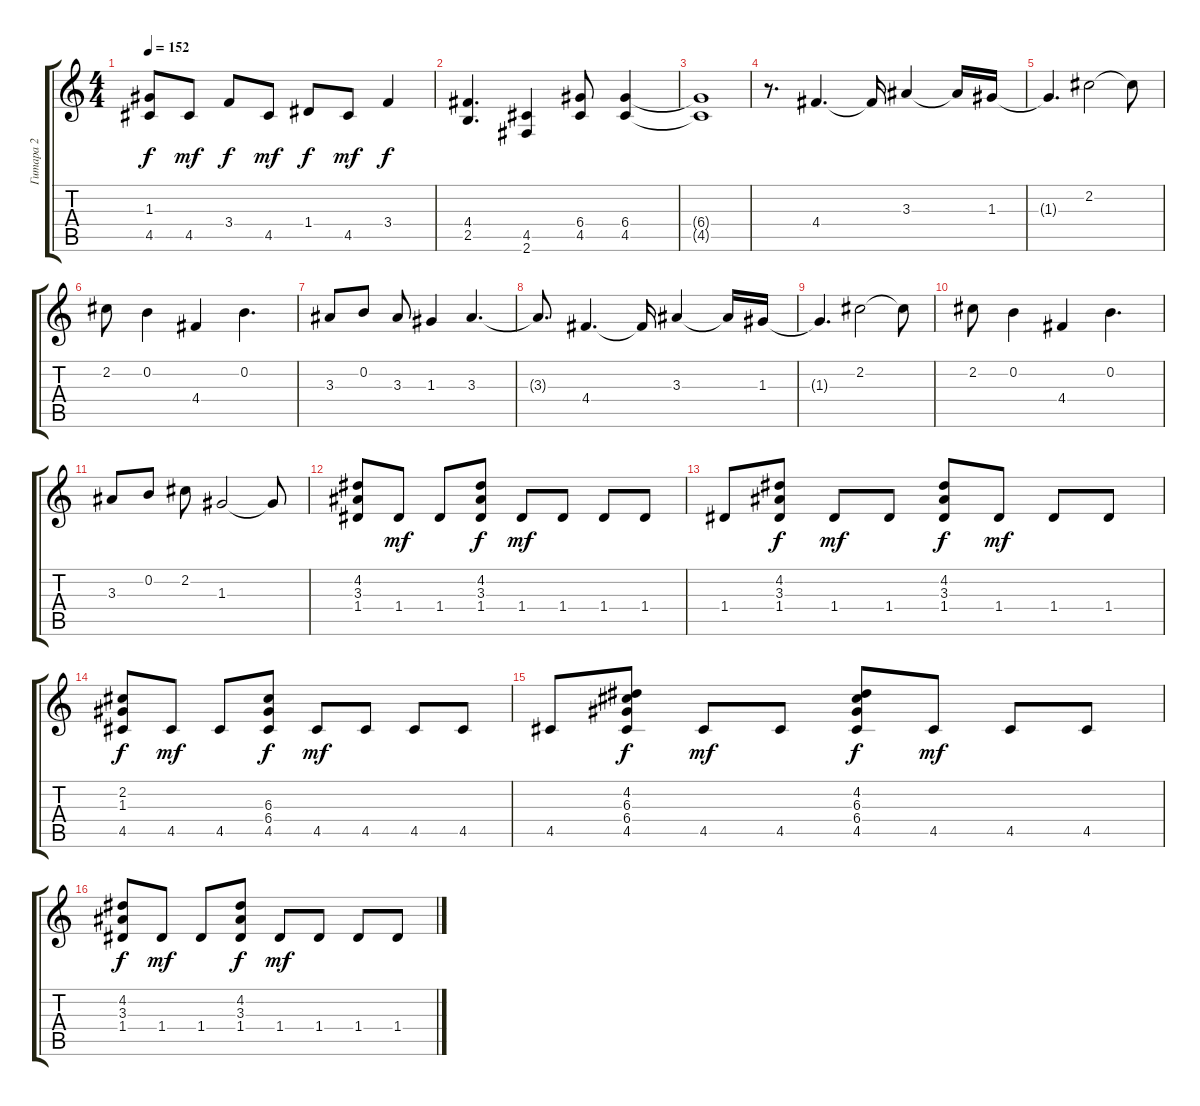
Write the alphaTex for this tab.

\track ("Гитара 2" "Гитара 2") {instrument overdrivenguitar}
\staff {score tabs}
\tuning (E4 B3 G3 D3 A2 E2) {hide}
\ts (4 4)
\tempo 152
\clef g2
\ks c
(1.3{t} 4.5{t}).8{dy f} 4.5.8{dy mf} 3.4.8{dy f} 4.5.8{dy mf} 1.4.8{dy f} 4.5.8{dy mf} 3.4.4{dy f} |
(4.4 2.5).4{d} (4.5 2.6).4 (6.4 4.5).8 (6.4 4.5).4 |
(6.4{t} 4.5{t}).1 |
r.8{d} 4.4.4{d} 4.4{t}.16 3.3.4 3.3{t}.16 1.3.16 |
1.3{t}.4{d} 2.2.2 2.2{t}.8 |
2.2.8 0.2.4 4.4.4 0.2.4{d} |
3.3.8 0.2.8 3.3.8 1.3.4 3.3.4{d} |
3.3{t}.8{d} 4.4.4{d} 4.4{t}.16 3.3.4 3.3{t}.16 1.3.16 |
1.3{t}.4{d} 2.2.2 2.2{t}.8 |
2.2.8 0.2.4 4.4.4 0.2.4{d} |
3.3.8 0.2.8 2.2.8 1.3.2 1.3{t}.8 |
(4.2 3.3 1.4).8 1.4.8{dy mf} 1.4.8 (4.2 3.3 1.4).8{dy f} 1.4.8{dy mf} 1.4.8 1.4.8 1.4.8 |
1.4.8 (4.2 3.3 1.4).8{dy f} 1.4.8{dy mf} 1.4.8 (4.2 3.3 1.4).8{dy f} 1.4.8{dy mf} 1.4.8 1.4.8 |
(2.2 1.3 4.5).8{dy f} 4.5.8{dy mf} 4.5.8 (6.3 6.4 4.5).8{dy f} 4.5.8{dy mf} 4.5.8 4.5.8 4.5.8 |
4.5.8 (4.2 6.3 6.4 4.5).8{dy f} 4.5.8{dy mf} 4.5.8 (4.2 6.3 6.4 4.5).8{dy f} 4.5.8{dy mf} 4.5.8 4.5.8 |
(4.2 3.3 1.4).8{dy f} 1.4.8{dy mf} 1.4.8 (4.2 3.3 1.4).8{dy f} 1.4.8{dy mf} 1.4.8 1.4.8 1.4.8
